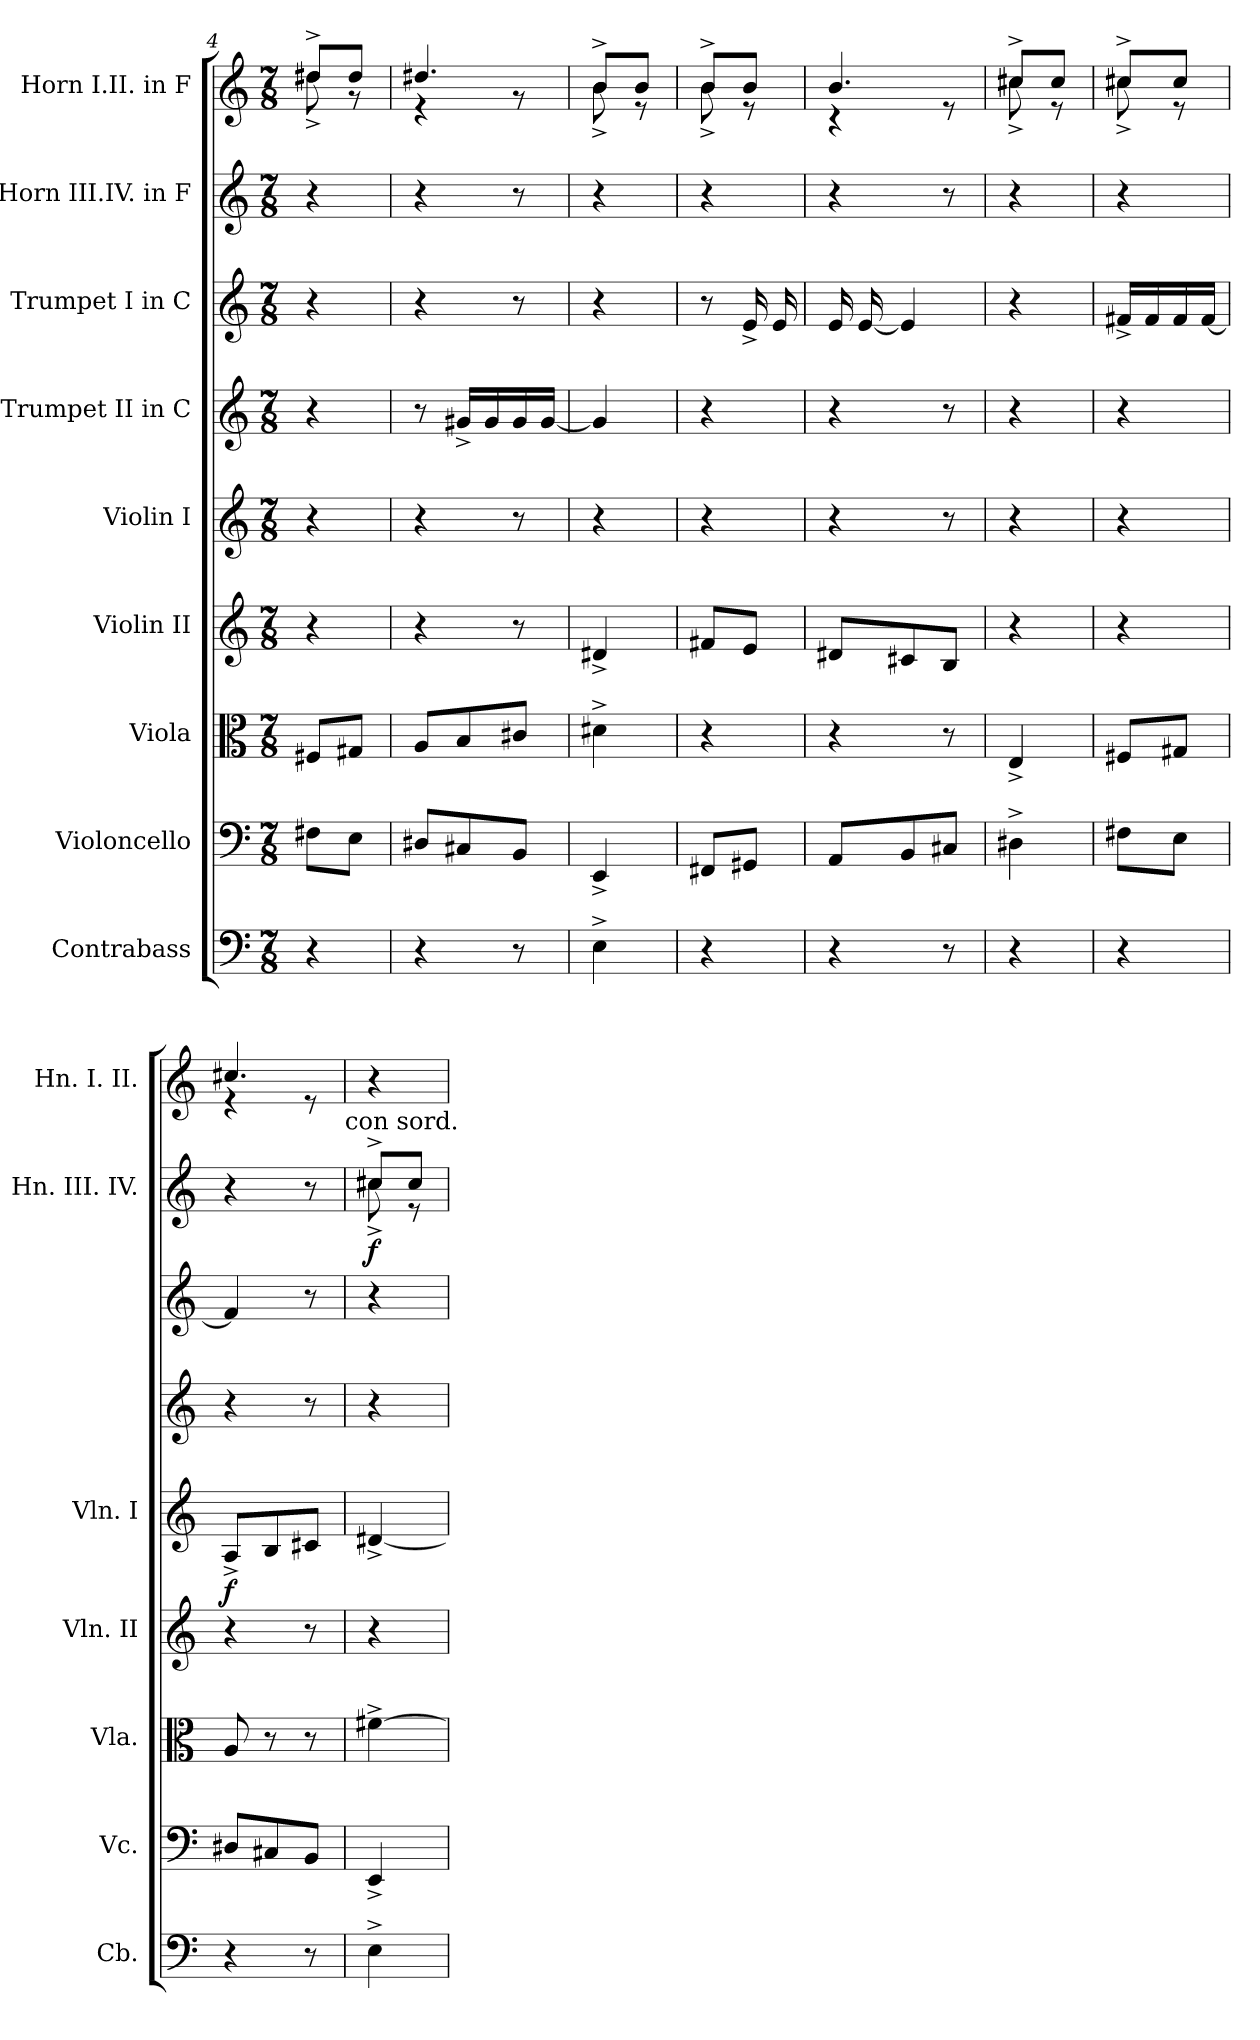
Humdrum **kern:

**kern	**kern	**kern	**kern	**kern	**dynam	**kern	**kern	**kern	**dynam	**kern
*part9	*part8	*part7	*part6	*part5	*part5	*part4	*part3	*part2	*part2	*part1
*staff9	*staff8	*staff7	*staff6	*staff5	*staff5	*staff4	*staff3	*staff2	*staff2	*staff1
*I"Contrabass	*I"Violoncello	*I"Viola	*I"Violin II	*I"Violin I	*	*I"Trumpet II in C	*I"Trumpet I in C	*I"Horn III.IV. in F	*	*I"Horn I.II. in F
*I'Cb.	*I'Vc.	*I'Vla.	*I'Vln. II	*I'Vln. I	*	*	*	*I'Hn. III. IV.	*	*I'Hn. I. II.
*clefF4	*clefF4	*clefC3	*clefG2	*clefG2	*	*clefG2	*clefG2	*clefG2	*	*clefG2
*ITrd7c12	*	*	*	*	*	*	*	*ITrd4c7	*	*ITrd4c7
*k[]	*k[]	*k[]	*k[]	*k[]	*	*k[]	*k[]	*k[b-]	*	*k[b-]
*M7/8	*M7/8	*M7/8	*M7/8	*M7/8	*	*M7/8	*M7/8	*M7/8	*	*M7/8
=4	=4	=4	=4	=4	=4	=4	=4	=4	=4	=4
*	*	*	*	*	*	*	*	*	*	*^
4r	8F#XL	8F#XL	4r	4r	.	4r	4r	4r	.	8g#X^L	8g#X^
.	8EJ	8G#XJ	.	.	.	.	.	.	.	8g#J	8r
=	=	=	=	=	=	=	=	=	=	=	=
4r	8D#XL	8AL	4r	4r	.	8r	4r	4r	.	4.g#X	4r
.	8C#X	8B	.	.	.	16g#X^LL	.	.	.	.	.
.	.	.	.	.	.	16g#	.	.	.	.	.
8r	8BBJ	8c#XJ	8r	8r	.	16g#	8r	8r	.	.	8r
.	.	.	.	.	.	[16g#JJ	.	.	.	.	.
=	=	=	=	=	=	=	=	=	=	=	=
4EE^	4EE^	4d#X^	4d#X^	4r	.	4g#]	4r	4r	.	8e^L	8e^
.	.	.	.	.	.	.	.	.	.	8eJ	8r
=5	=5	=5	=5	=5	=5	=5	=5	=5	=5	=5	=5
4r	8FF#XL	4r	8f#XL	4r	.	4r	8r	4r	.	8e^L	8e^
.	8GG#XJ	.	8eJ	.	.	.	16e^	.	.	8eJ	8r
.	.	.	.	.	.	.	16e	.	.	.	.
=	=	=	=	=	=	=	=	=	=	=	=
4r	8AAL	4r	8d#XL	4r	.	4r	16e	4r	.	4.e	4r
.	.	.	.	.	.	.	[16e	.	.	.	.
.	8BB	.	8c#X	.	.	.	4e]	.	.	.	.
8r	8C#XJ	8r	8BJ	8r	.	8r	.	8r	.	.	8r
=	=	=	=	=	=	=	=	=	=	=	=
4r	4D#X^	4E^	4r	4r	.	4r	4r	4r	.	8f#X^L	8f#X^
.	.	.	.	.	.	.	.	.	.	8f#J	8r
=6	=6	=6	=6	=6	=6	=6	=6	=6	=6	=6	=6
4r	8F#XL	8F#XL	4r	4r	.	4r	16f#X^LL	4r	.	8f#X^L	8f#X^
.	.	.	.	.	.	.	16f#	.	.	.	.
.	8EJ	8G#XJ	.	.	.	.	16f#	.	.	8f#J	8r
.	.	.	.	.	.	.	[16f#JJ	.	.	.	.
=	=	=	=	=	=	=	=	=	=	=	=
4r	8D#XL	8A	4r	8A^L	f	4r	4f#]	4r	.	4.f#X	4r
.	8C#X	8r	.	8B	.	.	.	.	.	.	.
8r	8BBJ	8r	8r	8c#XJ	.	8r	8r	8r	.	.	8r
!	!	!	!	!	!	!	!	!LO:TX:a:t=con sord.	!	!	!
*	*	*	*	*	*	*	*	*	*	*v	*v
=	=	=	=	=	=	=	=	=	=	=
*	*	*	*	*	*	*	*	*^	*	*
4EE^	4EE^	[4f#X^	4r	[4d#X^	.	4r	4r	8f#X^L	8f#X^	f	4r
.	.	.	.	.	.	.	.	8f#J	8r	.	.
*	*	*	*	*	*	*	*	*v	*v	*	*
=	=	=	=	=	=	=	=	=	=	=
*-	*-	*-	*-	*-	*-	*-	*-	*-	*-	*-
